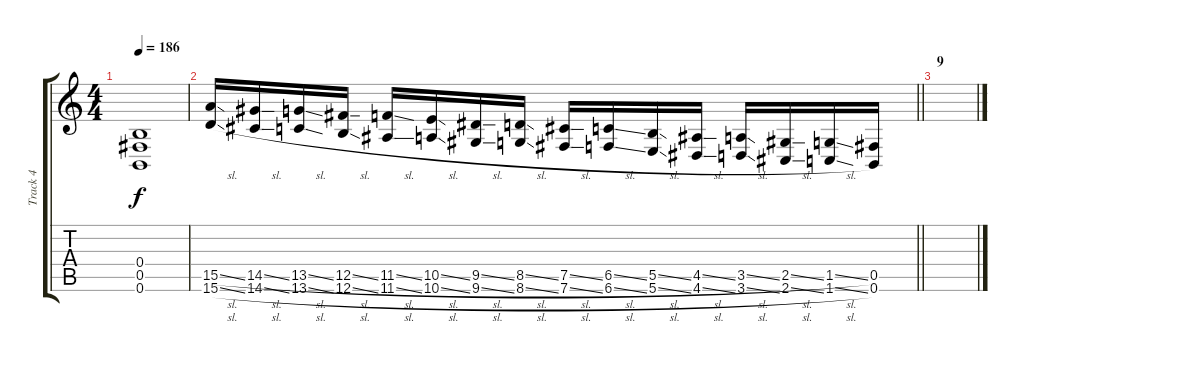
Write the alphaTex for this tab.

\track ("Track 4" "Track 4") {instrument distortionguitar}
\staff {score tabs}
\tuning (Db4 Ab3 E3 B2 Gb2 B1) {hide}
\ts (4 4)
\tempo 186
\clef g2
\ks c
(0.4{t} 0.5{t} 0.6{t}).1{dy f} |
\barLineRight lightlight
(15.5{sl} 15.6{sl}).16{instrument guitarfretnoise} (14.5{sl} 14.6{sl}).16 (13.5{sl} 13.6{sl}).16 (12.5{sl} 12.6{sl}).16 (11.5{sl} 11.6{sl}).16 (10.5{sl} 10.6{sl}).16 (9.5{sl} 9.6{sl}).16 (8.5{sl} 8.6{sl}).16 (7.5{sl} 7.6{sl}).16 (6.5{sl} 6.6{sl}).16 (5.5{sl} 5.6{sl}).16 (4.5{sl} 4.6{sl}).16 (3.5{sl} 3.6{sl}).16 (2.5{sl} 2.6{sl}).16 (1.5{sl} 1.6{sl}).16 (0.5 0.6).16 |
\section ("" "9")
